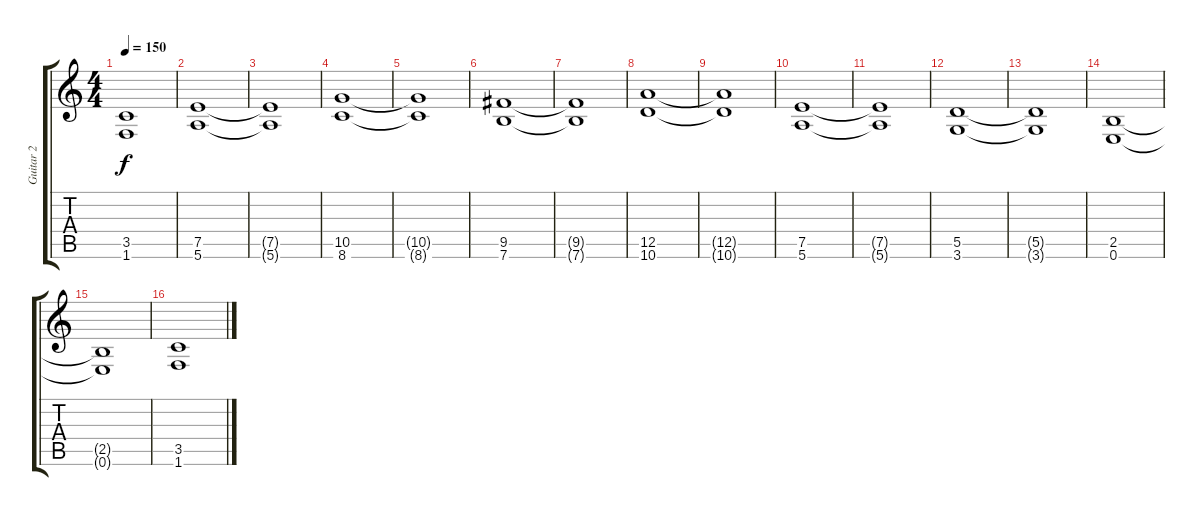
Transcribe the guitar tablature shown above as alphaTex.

\track ("Guitar 2" "Guitar 2") {instrument distortionguitar}
\staff {score tabs}
\tuning (E4 B3 G3 D3 A2 E2) {hide}
\ts (4 4)
\tempo 150
\clef g2
\ks c
(3.5{t} 1.6{t}).1{dy f} |
(7.5 5.6).1 |
(7.5{t} 5.6{t}).1 |
(10.5 8.6).1 |
(10.5{t} 8.6{t}).1 |
(9.5 7.6).1 |
(9.5{t} 7.6{t}).1 |
(12.5 10.6).1 |
(12.5{t} 10.6{t}).1 |
(7.5 5.6).1 |
(7.5{t} 5.6{t}).1 |
(5.5 3.6).1{volume 10} |
(5.5{t} 3.6{t}).1 |
(2.5 0.6).1 |
(2.5{t} 0.6{t}).1 |
(3.5 1.6).1{volume 8}
